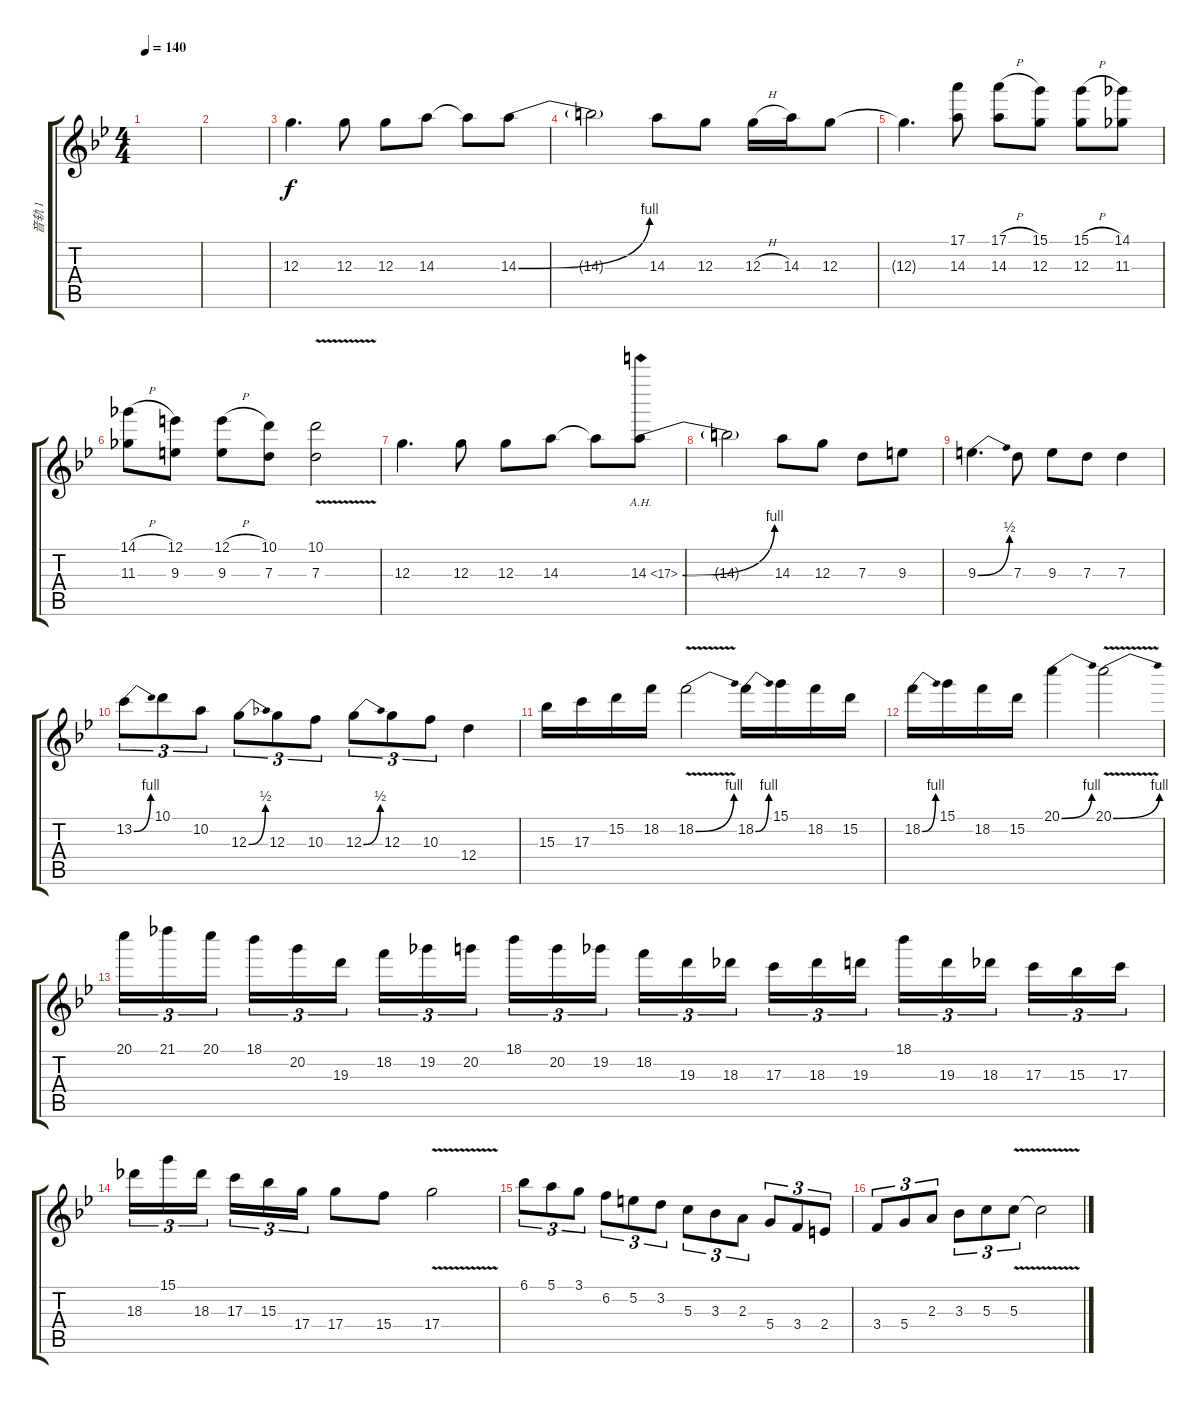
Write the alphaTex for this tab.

\track ("音轨 1" "音轨 1") {instrument acousticguitarsteel}
\staff {score tabs}
\tuning (E4 B3 G3 D3 A2 E2) {hide}
\ts (4 4)
\tempo 140
\clef g2
\ks bb
|
|
12.3.4{d} 12.3.8 12.3.8 14.3.8 14.3{t}.8 14.3{be (bend 0 0 60 4)}.8 |
14.3{t}.2 14.3.8 12.3.8 12.3{h}.16 14.3.16 12.3.8 |
12.3{t}.4{d} (17.1 14.3).8 (17.1{h} 14.3).8 (15.1 12.3).8 (15.1{h} 12.3).8 (14.1 11.3).8 |
(14.1{h} 11.3).8 (12.1 9.3).8 (12.1{h} 9.3).8 (10.1 7.3).8 (10.1{v} 7.3).2 |
12.3.4{d} 12.3.8 12.3.8 14.3.8 14.3{t}.8 14.3{be (bend 0 0 60 4) ah 3}.8 |
14.3{t}.2 14.3.8 12.3.8 7.3.8 9.3.8 |
9.3{be (bend 0 0 60 2)}.4{d} 7.3.8 9.3.8 7.3.8 7.3.4 |
13.2{be (bend 0 0 60 4)}.8{tu (3 2)} 10.1.8{tu (3 2)} 10.2.8{tu (3 2)} 12.3{be (bend 0 0 60 2)}.8{tu (3 2)} 12.3.8{tu (3 2)} 10.3.8{tu (3 2)} 12.3{be (bend 0 0 60 2)}.8{tu (3 2)} 12.3.8{tu (3 2)} 10.3.8{tu (3 2)} 12.4.4 |
15.3.16 17.3.16 15.2.16 18.2.16 18.2{be (bend 0 0 60 4) v}.2 18.2{be (bend 0 0 60 4)}.16 15.1.16 18.2.16 15.2.16 |
18.2{be (bend 0 0 60 4)}.16 15.1.16 18.2.16 15.2.16 20.1{be (bend 0 0 60 4)}.4 20.1{be (bend 0 0 60 4) v}.2 |
20.1.16{tu (3 2)} 21.1.16{tu (3 2)} 20.1.16{tu (3 2) beam splitsecondary} 18.1.16{tu (3 2)} 20.2.16{tu (3 2)} 19.3.16{tu (3 2)} 18.2.16{tu (3 2)} 19.2.16{tu (3 2)} 20.2.16{tu (3 2) beam splitsecondary} 18.1.16{tu (3 2)} 20.2.16{tu (3 2)} 19.2.16{tu (3 2)} 18.2.16{tu (3 2)} 19.3.16{tu (3 2)} 18.3.16{tu (3 2) beam splitsecondary} 17.3.16{tu (3 2)} 18.3.16{tu (3 2)} 19.3.16{tu (3 2)} 18.1.16{tu (3 2)} 19.3.16{tu (3 2)} 18.3.16{tu (3 2) beam splitsecondary} 17.3.16{tu (3 2)} 15.3.16{tu (3 2)} 17.3.16{tu (3 2)} |
18.3.16{tu (3 2)} 15.1.16{tu (3 2)} 18.3.16{tu (3 2) beam splitsecondary} 17.3.16{tu (3 2)} 15.3.16{tu (3 2)} 17.4.16{tu (3 2)} 17.4.8 15.4.8 17.4{v}.2 |
6.1.8{tu (3 2)} 5.1.8{tu (3 2)} 3.1.8{tu (3 2)} 6.2.8{tu (3 2)} 5.2.8{tu (3 2)} 3.2.8{tu (3 2)} 5.3.8{tu (3 2)} 3.3.8{tu (3 2)} 2.3.8{tu (3 2)} 5.4.8{tu (3 2)} 3.4.8{tu (3 2)} 2.4.8{tu (3 2)} |
3.4.8{tu (3 2)} 5.4.8{tu (3 2)} 2.3.8{tu (3 2)} 3.3.8{tu (3 2)} 5.3.8{tu (3 2)} 5.3{v}.8{tu (3 2)} 5.3{t}.2
